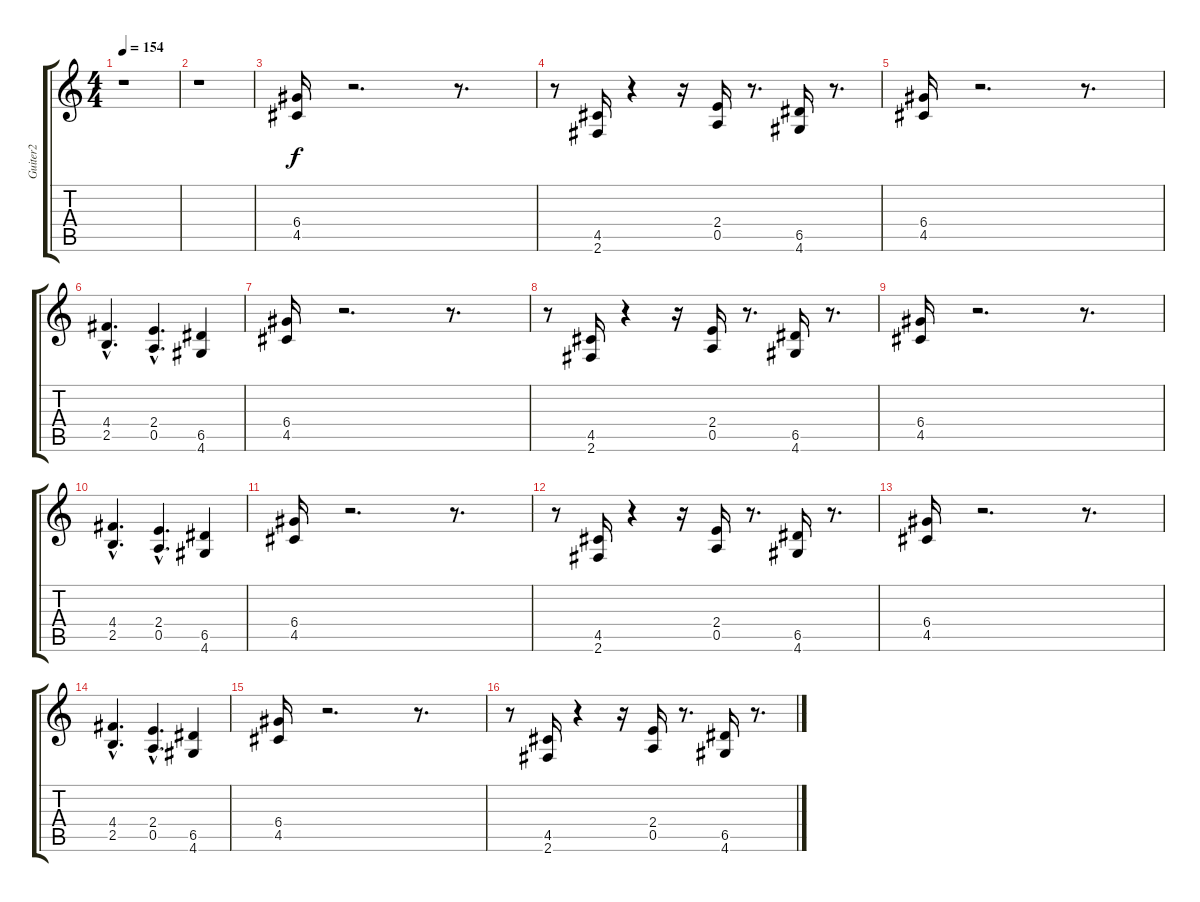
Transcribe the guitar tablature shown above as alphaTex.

\track ("Guiter2" "Guiter2") {instrument distortionguitar}
\staff {score tabs}
\tuning (E4 B3 G3 D3 A2 E2) {hide}
\ts (4 4)
\tempo 154
\clef g2
\ks c
r.1{dy f instrument distortionguitar} |
r.1 |
(6.4 4.5).16 r.2{d} r.8{d} |
r.8 (4.5 2.6).16 r.4 r.16 (2.4 0.5).16 r.8{d} (6.5 4.6).16 r.8{d} |
(6.4 4.5).16 r.2{d} r.8{d} |
(4.4{hac} 2.5{hac}).4{d} (2.4{hac} 0.5{hac}).4{d} (6.5 4.6).4 |
(6.4 4.5).16 r.2{d} r.8{d} |
r.8 (4.5 2.6).16 r.4 r.16 (2.4 0.5).16 r.8{d} (6.5 4.6).16 r.8{d} |
(6.4 4.5).16 r.2{d} r.8{d} |
(4.4{hac} 2.5{hac}).4{d} (2.4{hac} 0.5{hac}).4{d} (6.5 4.6).4 |
(6.4 4.5).16 r.2{d} r.8{d} |
r.8 (4.5 2.6).16 r.4 r.16 (2.4 0.5).16 r.8{d} (6.5 4.6).16 r.8{d} |
(6.4 4.5).16 r.2{d} r.8{d} |
(4.4{hac} 2.5{hac}).4{d} (2.4{hac} 0.5{hac}).4{d} (6.5 4.6).4 |
(6.4 4.5).16 r.2{d} r.8{d} |
r.8 (4.5 2.6).16 r.4 r.16 (2.4 0.5).16 r.8{d} (6.5 4.6).16 r.8{d}
